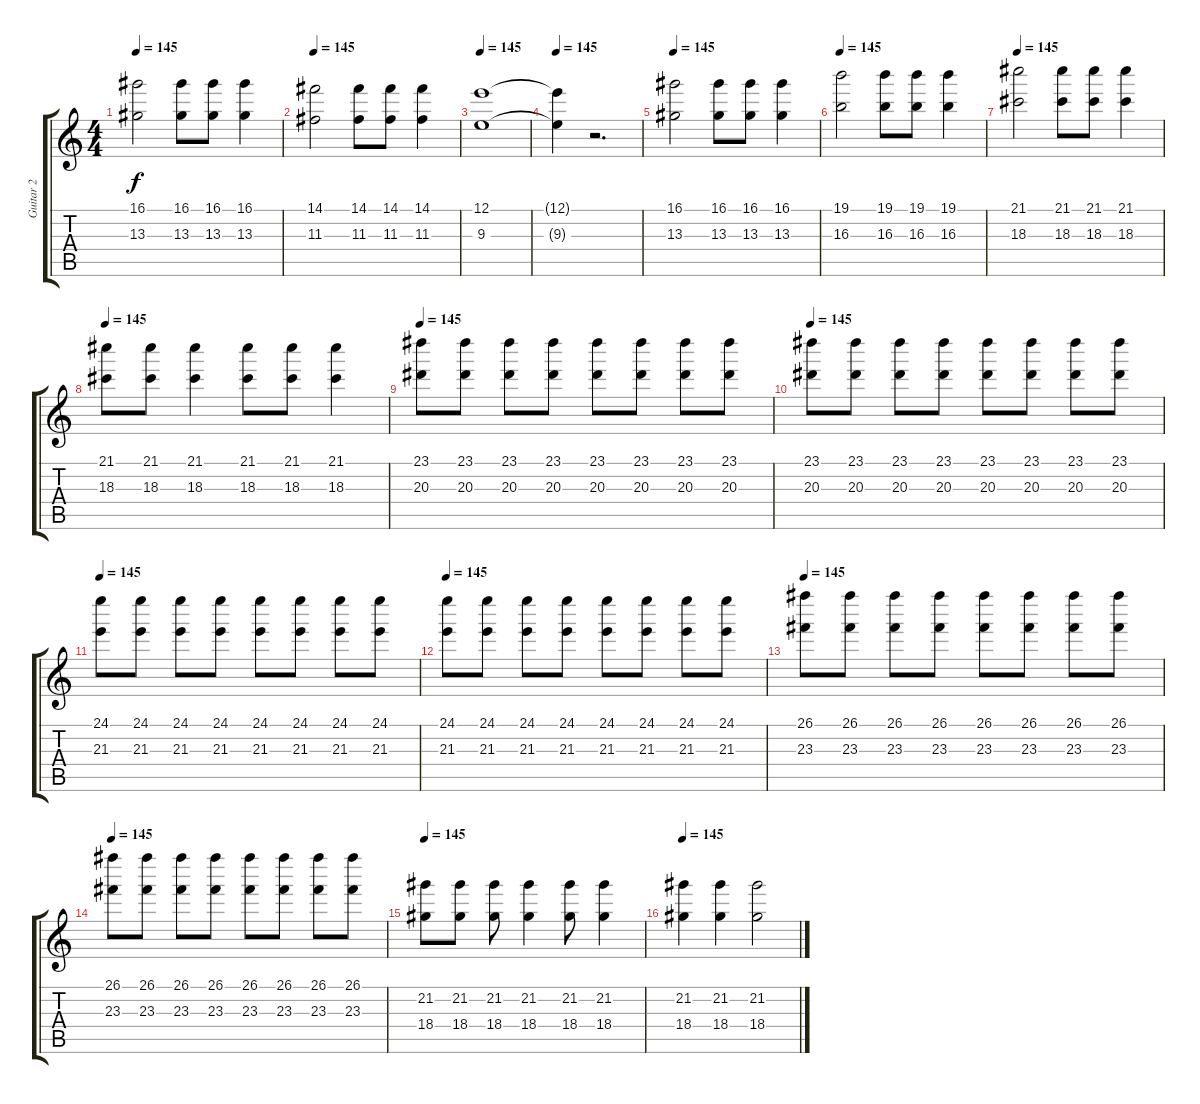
\track ("Guitar 2" "Guitar 2") {instrument overdrivenguitar}
\staff {score tabs}
\tuning (E4 B3 G3 D3 A2 E2) {hide}
\ts (4 4)
\tempo 145
\clef g2
\ks c
(16.1 13.3).2{dy f} (16.1 13.3).8 (16.1 13.3).8 (16.1 13.3).4 |
\tempo 145
(14.1 11.3).2 (14.1 11.3).8 (14.1 11.3).8 (14.1 11.3).4 |
\tempo 145
(12.1 9.3).1 |
\tempo 145
(12.1{t} 9.3{t}).4 r.2{d} |
\tempo 145
(16.1 13.3).2 (16.1 13.3).8 (16.1 13.3).8 (16.1 13.3).4 |
\tempo 145
(19.1 16.3).2 (19.1 16.3).8 (19.1 16.3).8 (19.1 16.3).4 |
\tempo 145
(21.1 18.3).2 (21.1 18.3).8 (21.1 18.3).8 (21.1 18.3).4 |
\tempo 145
(21.1 18.3).8 (21.1 18.3).8 (21.1 18.3).4 (21.1 18.3).8 (21.1 18.3).8 (21.1 18.3).4 |
\tempo 145
(23.1 20.3).8 (23.1 20.3).8 (23.1 20.3).8 (23.1 20.3).8 (23.1 20.3).8 (23.1 20.3).8 (23.1 20.3).8 (23.1 20.3).8 |
\tempo 145
(23.1 20.3).8 (23.1 20.3).8 (23.1 20.3).8 (23.1 20.3).8 (23.1 20.3).8 (23.1 20.3).8 (23.1 20.3).8 (23.1 20.3).8 |
\tempo 145
(24.1 21.3).8 (24.1 21.3).8 (24.1 21.3).8 (24.1 21.3).8 (24.1 21.3).8 (24.1 21.3).8 (24.1 21.3).8 (24.1 21.3).8 |
\tempo 145
(24.1 21.3).8 (24.1 21.3).8 (24.1 21.3).8 (24.1 21.3).8 (24.1 21.3).8 (24.1 21.3).8 (24.1 21.3).8 (24.1 21.3).8 |
\tempo 145
(26.1 23.3).8 (26.1 23.3).8 (26.1 23.3).8 (26.1 23.3).8 (26.1 23.3).8 (26.1 23.3).8 (26.1 23.3).8 (26.1 23.3).8 |
\tempo 145
(26.1 23.3).8 (26.1 23.3).8 (26.1 23.3).8 (26.1 23.3).8 (26.1 23.3).8 (26.1 23.3).8 (26.1 23.3).8 (26.1 23.3).8 |
\tempo 145
(21.2 18.4).8 (21.2 18.4).8 (21.2 18.4).8 (21.2 18.4).4 (21.2 18.4).8 (21.2 18.4).4 |
\tempo 145
(21.2 18.4).4 (21.2 18.4).4 (21.2 18.4).2
